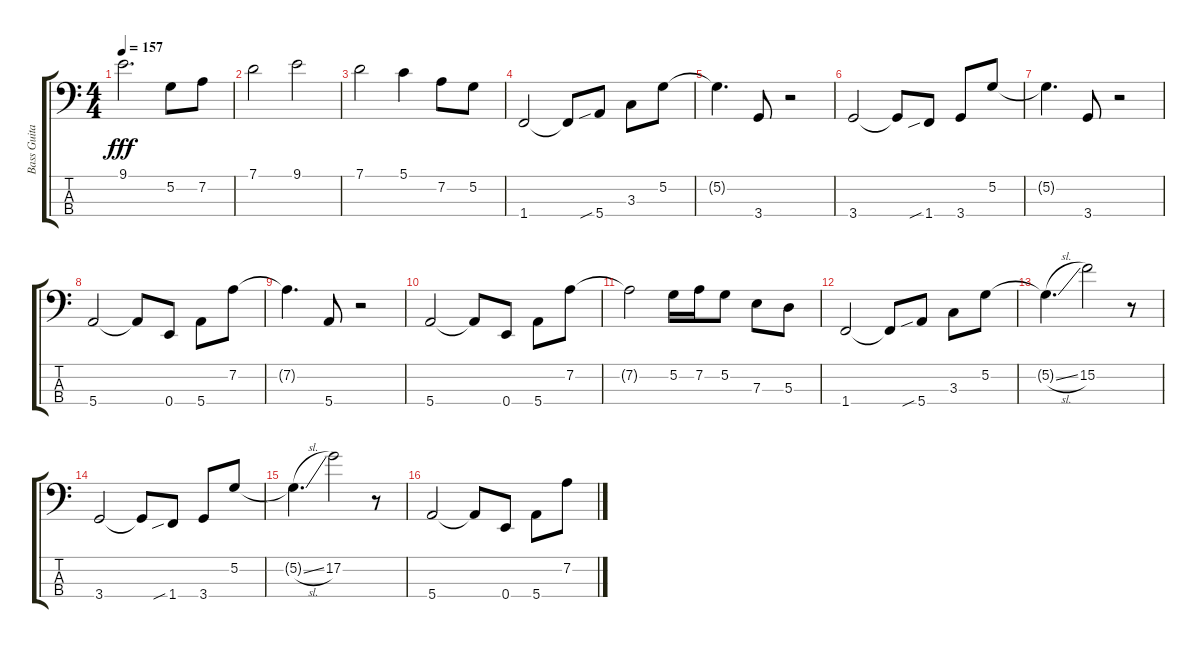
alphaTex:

\track ("Bass Guitar" "Bass Guita") {instrument electricbassfinger}
\staff {score tabs}
\tuning (G2 D2 A1 E1) {hide}
\ts (4 4)
\tempo 157
\clef f4
\ks c
9.1.2{d dy fff} 5.2.8 7.2.8 |
7.1.2 9.1.2 |
7.1.2 5.1.4 7.2.8 5.2.8 |
1.4.2 1.4{t}.8 5.4{sib}.8 3.3.8 5.2.8 |
5.2{t}.4{d} 3.4.8 r.2 |
3.4.2 3.4{t}.8 1.4{sib}.8 3.4.8 5.2.8 |
5.2{t}.4{d} 3.4.8 r.2 |
5.4.2 5.4{t}.8 0.4.8 5.4.8 7.2.8 |
7.2{t}.4{d} 5.4.8 r.2 |
5.4.2 5.4{t}.8 0.4.8 5.4.8 7.2.8 |
7.2{t}.2 5.2.16 7.2.16 5.2.8 7.3.8 5.3.8 |
1.4.2 1.4{t}.8 5.4{sib}.8 3.3.8 5.2.8 |
5.2{sl t}.4{d} 15.2.2 r.8 |
3.4.2 3.4{t}.8 1.4{sib}.8 3.4.8 5.2.8 |
5.2{sl t}.4{d} 17.2.2 r.8 |
5.4.2 5.4{t}.8 0.4.8 5.4.8 7.2.8
